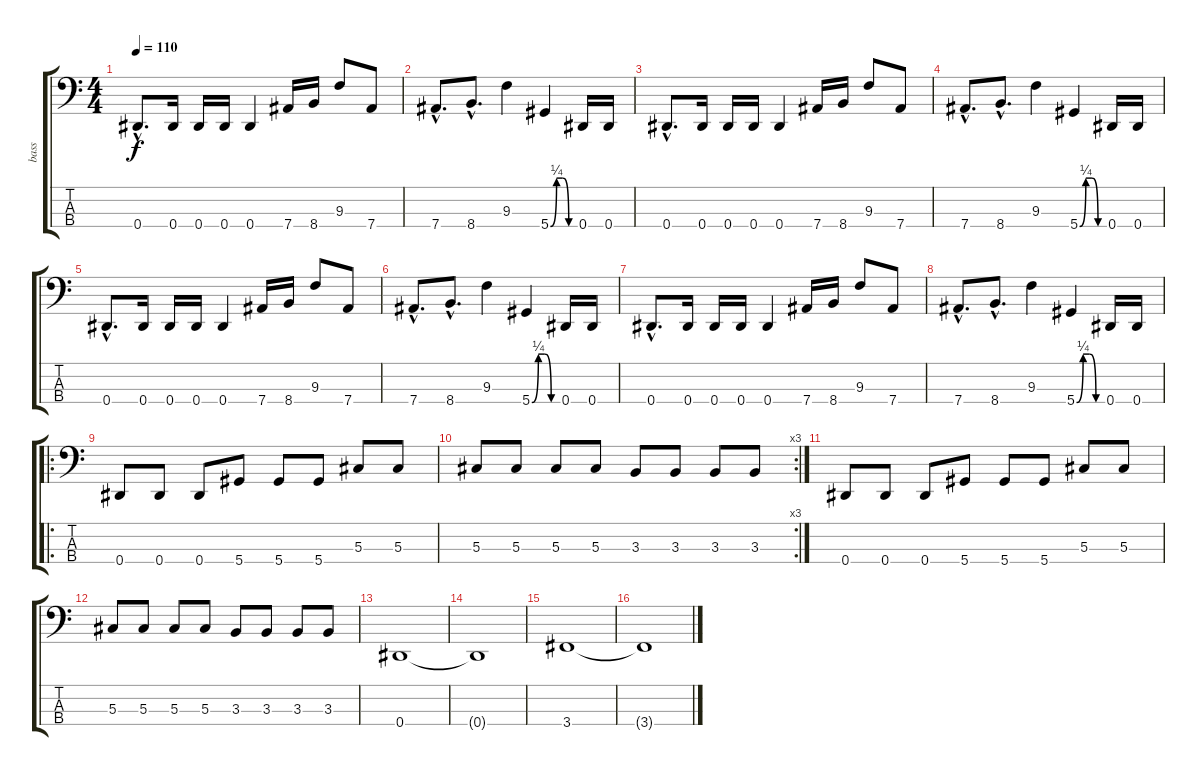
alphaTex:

\track ("bass" "bass") {instrument electricbasspick}
\staff {score tabs}
\tuning (Gb2 Db2 Ab1 Eb1) {hide}
\ts (4 4)
\tempo 110
\clef f4
\ks c
0.4{hac}.8{d dy f} 0.4.16 0.4.16 0.4.16 0.4.4 7.4.16 8.4.16 9.3.8 7.4.8 |
7.4{hac}.8{d} 8.4{hac}.8{d} 9.3.4 5.4{be (custom 0 0 15 1 30 1 45 0 60 0)}.4 0.4.16 0.4.16 |
0.4{hac}.8{d} 0.4.16 0.4.16 0.4.16 0.4.4 7.4.16 8.4.16 9.3.8 7.4.8 |
7.4{hac}.8{d} 8.4{hac}.8{d} 9.3.4 5.4{be (custom 0 0 15 1 30 1 45 0 60 0)}.4 0.4.16 0.4.16 |
0.4{hac}.8{d} 0.4.16 0.4.16 0.4.16 0.4.4 7.4.16 8.4.16 9.3.8 7.4.8 |
7.4{hac}.8{d} 8.4{hac}.8{d} 9.3.4 5.4{be (custom 0 0 15 1 30 1 45 0 60 0)}.4 0.4.16 0.4.16 |
0.4{hac}.8{d} 0.4.16 0.4.16 0.4.16 0.4.4 7.4.16 8.4.16 9.3.8 7.4.8 |
7.4{hac}.8{d} 8.4{hac}.8{d} 9.3.4 5.4{be (custom 0 0 15 1 30 1 45 0 60 0)}.4 0.4.16 0.4.16 |
\ro
0.4.8 0.4.8 0.4.8 5.4.8 5.4.8 5.4.8 5.3.8 5.3.8 |
\rc 3
5.3.8 5.3.8 5.3.8 5.3.8 3.3.8 3.3.8 3.3.8 3.3.8 |
0.4.8 0.4.8 0.4.8 5.4.8 5.4.8 5.4.8 5.3.8 5.3.8 |
5.3.8 5.3.8 5.3.8 5.3.8 3.3.8 3.3.8 3.3.8 3.3.8 |
0.4.1 |
0.4{t}.1 |
3.4.1 |
3.4{t}.1
